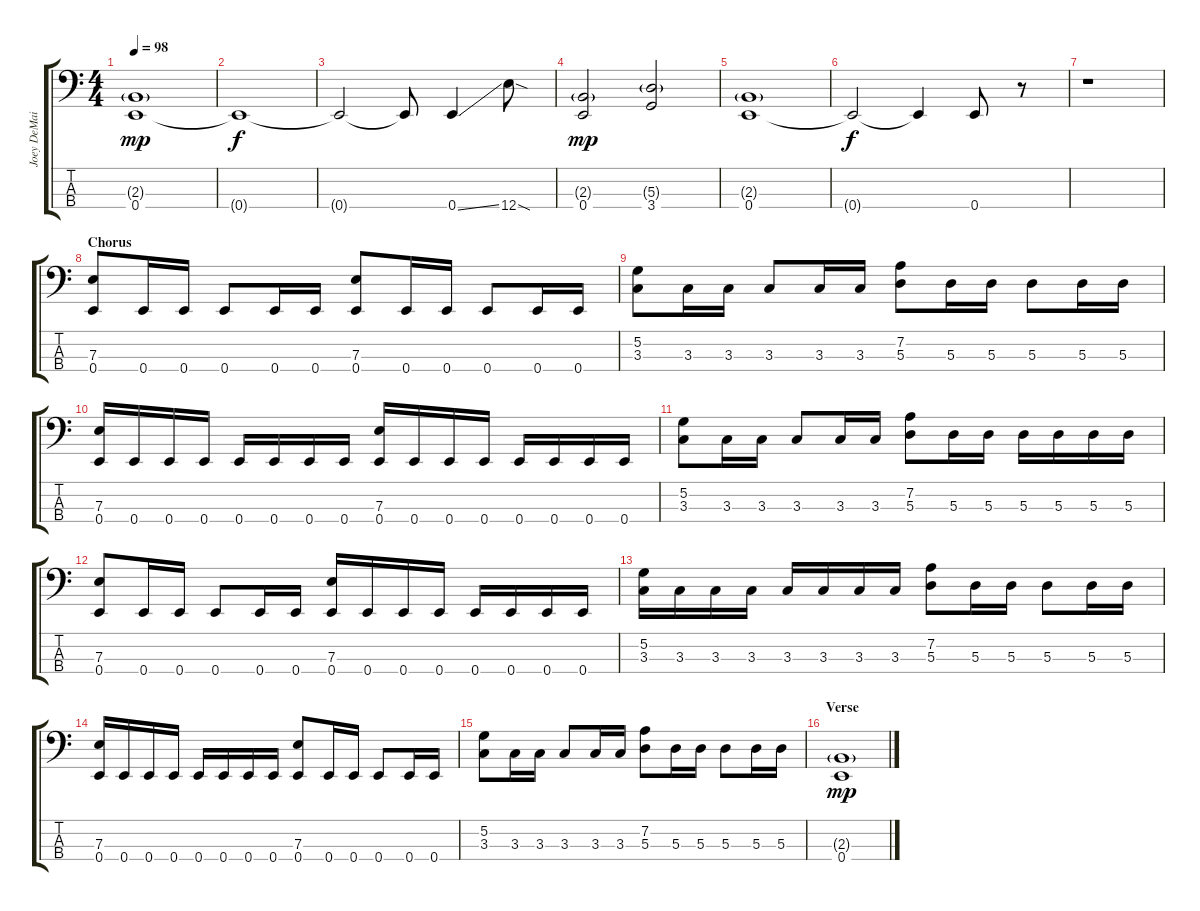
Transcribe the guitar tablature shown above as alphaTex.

\track ("Joey DeMaio" "Joey DeMai") {instrument electricbasspick}
\staff {score tabs}
\tuning (G2 D2 A1 E1) {hide}
\ts (4 4)
\tempo 98
\clef f4
\ks c
(2.3{g} 0.4).1{dy mp} |
0.4{t}.1{dy f} |
0.4{t}.2 0.4{t}.8 0.4{ss}.4 12.4{sod}.8 |
(2.3{g} 0.4).2{dy mp} (5.3{g} 3.4).2 |
(2.3{g} 0.4).1 |
0.4{t}.2{dy f} 0.4{t}.4 0.4.8 r.8 |
r.1 |
\section ("" "Chorus")
(7.3 0.4).8 0.4.16 0.4.16 0.4.8 0.4.16 0.4.16 (7.3 0.4).8 0.4.16 0.4.16 0.4.8 0.4.16 0.4.16 |
(5.2 3.3).8 3.3.16 3.3.16 3.3.8 3.3.16 3.3.16 (7.2 5.3).8 5.3.16 5.3.16 5.3.8 5.3.16 5.3.16 |
(7.3 0.4).16 0.4.16 0.4.16 0.4.16 0.4.16 0.4.16 0.4.16 0.4.16 (7.3 0.4).16 0.4.16 0.4.16 0.4.16 0.4.16 0.4.16 0.4.16 0.4.16 |
(5.2 3.3).8 3.3.16 3.3.16 3.3.8 3.3.16 3.3.16 (7.2 5.3).8 5.3.16 5.3.16 5.3.16 5.3.16 5.3.16 5.3.16 |
(7.3 0.4).8 0.4.16 0.4.16 0.4.8 0.4.16 0.4.16 (7.3 0.4).16 0.4.16 0.4.16 0.4.16 0.4.16 0.4.16 0.4.16 0.4.16 |
(5.2 3.3).16 3.3.16 3.3.16 3.3.16 3.3.16 3.3.16 3.3.16 3.3.16 (7.2 5.3).8 5.3.16 5.3.16 5.3.8 5.3.16 5.3.16 |
(7.3 0.4).16 0.4.16 0.4.16 0.4.16 0.4.16 0.4.16 0.4.16 0.4.16 (7.3 0.4).8 0.4.16 0.4.16 0.4.8 0.4.16 0.4.16 |
(5.2 3.3).8 3.3.16 3.3.16 3.3.8 3.3.16 3.3.16 (7.2 5.3).8 5.3.16 5.3.16 5.3.8 5.3.16 5.3.16 |
\section ("" "Verse")
(2.3{g} 0.4).1{dy mp}
